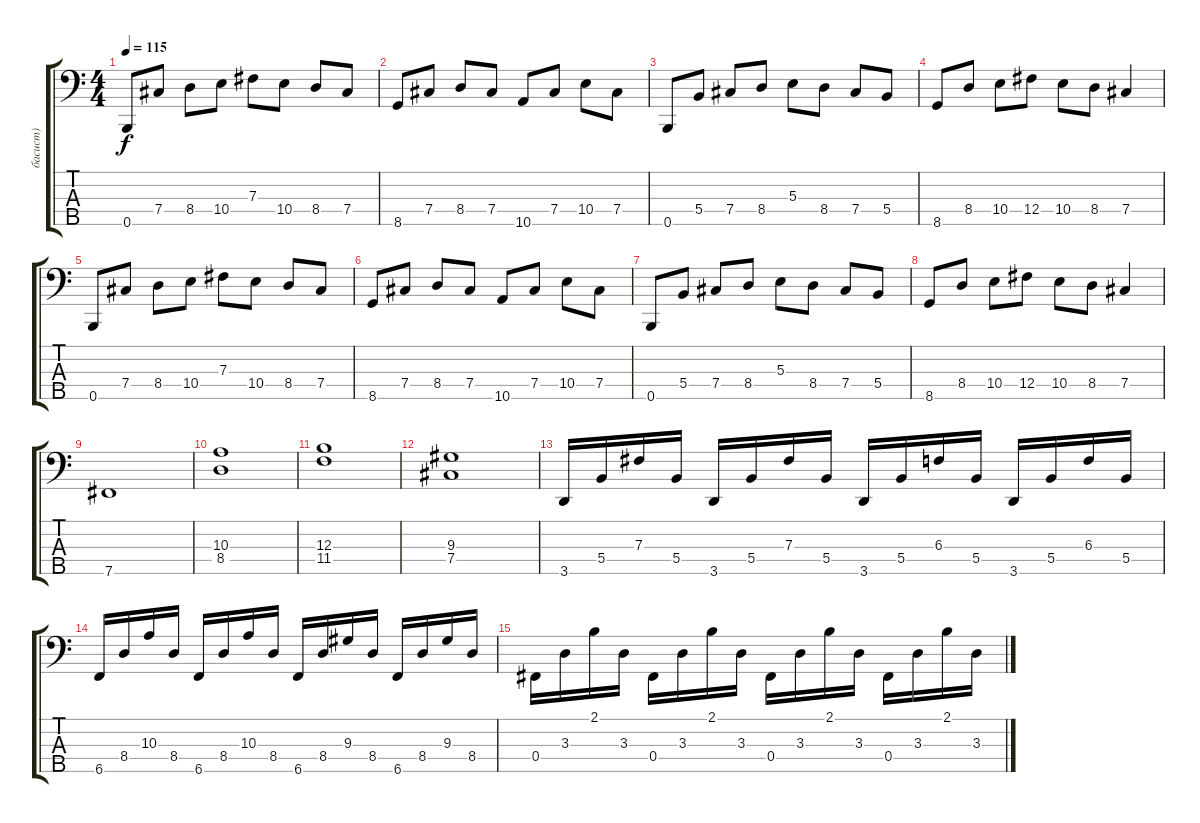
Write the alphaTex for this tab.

\track ("басист)" "басист)") {instrument electricbassfinger}
\staff {score tabs}
\tuning (A2 E2 B1 Gb1 B0) {hide}
\ts (4 4)
\tempo 115
\clef f4
\ks c
0.5.8{dy f} 7.4.8 8.4.8 10.4.8 7.3.8 10.4.8 8.4.8 7.4.8 |
8.5.8 7.4.8 8.4.8 7.4.8 10.5.8 7.4.8 10.4.8 7.4.8 |
0.5.8 5.4.8 7.4.8 8.4.8 5.3.8 8.4.8 7.4.8 5.4.8 |
8.5.8 8.4.8 10.4.8 12.4.8 10.4.8 8.4.8 7.4.4 |
0.5.8 7.4.8 8.4.8 10.4.8 7.3.8 10.4.8 8.4.8 7.4.8 |
8.5.8 7.4.8 8.4.8 7.4.8 10.5.8 7.4.8 10.4.8 7.4.8 |
0.5.8 5.4.8 7.4.8 8.4.8 5.3.8 8.4.8 7.4.8 5.4.8 |
8.5.8 8.4.8 10.4.8 12.4.8 10.4.8 8.4.8 7.4.4 |
7.5.1 |
(10.3 8.4).1 |
(12.3 11.4).1 |
(9.3 7.4).1 |
3.5.16 5.4.16 7.3.16 5.4.16 3.5.16 5.4.16 7.3.16 5.4.16 3.5.16 5.4.16 6.3.16 5.4.16 3.5.16 5.4.16 6.3.16 5.4.16 |
6.5.16 8.4.16 10.3.16 8.4.16 6.5.16 8.4.16 10.3.16 8.4.16 6.5.16 8.4.16 9.3.16 8.4.16 6.5.16 8.4.16 9.3.16 8.4.16 |
0.4.16 3.3.16 2.1.16 3.3.16 0.4.16 3.3.16 2.1.16 3.3.16 0.4.16 3.3.16 2.1.16 3.3.16 0.4.16 3.3.16 2.1.16 3.3.16
